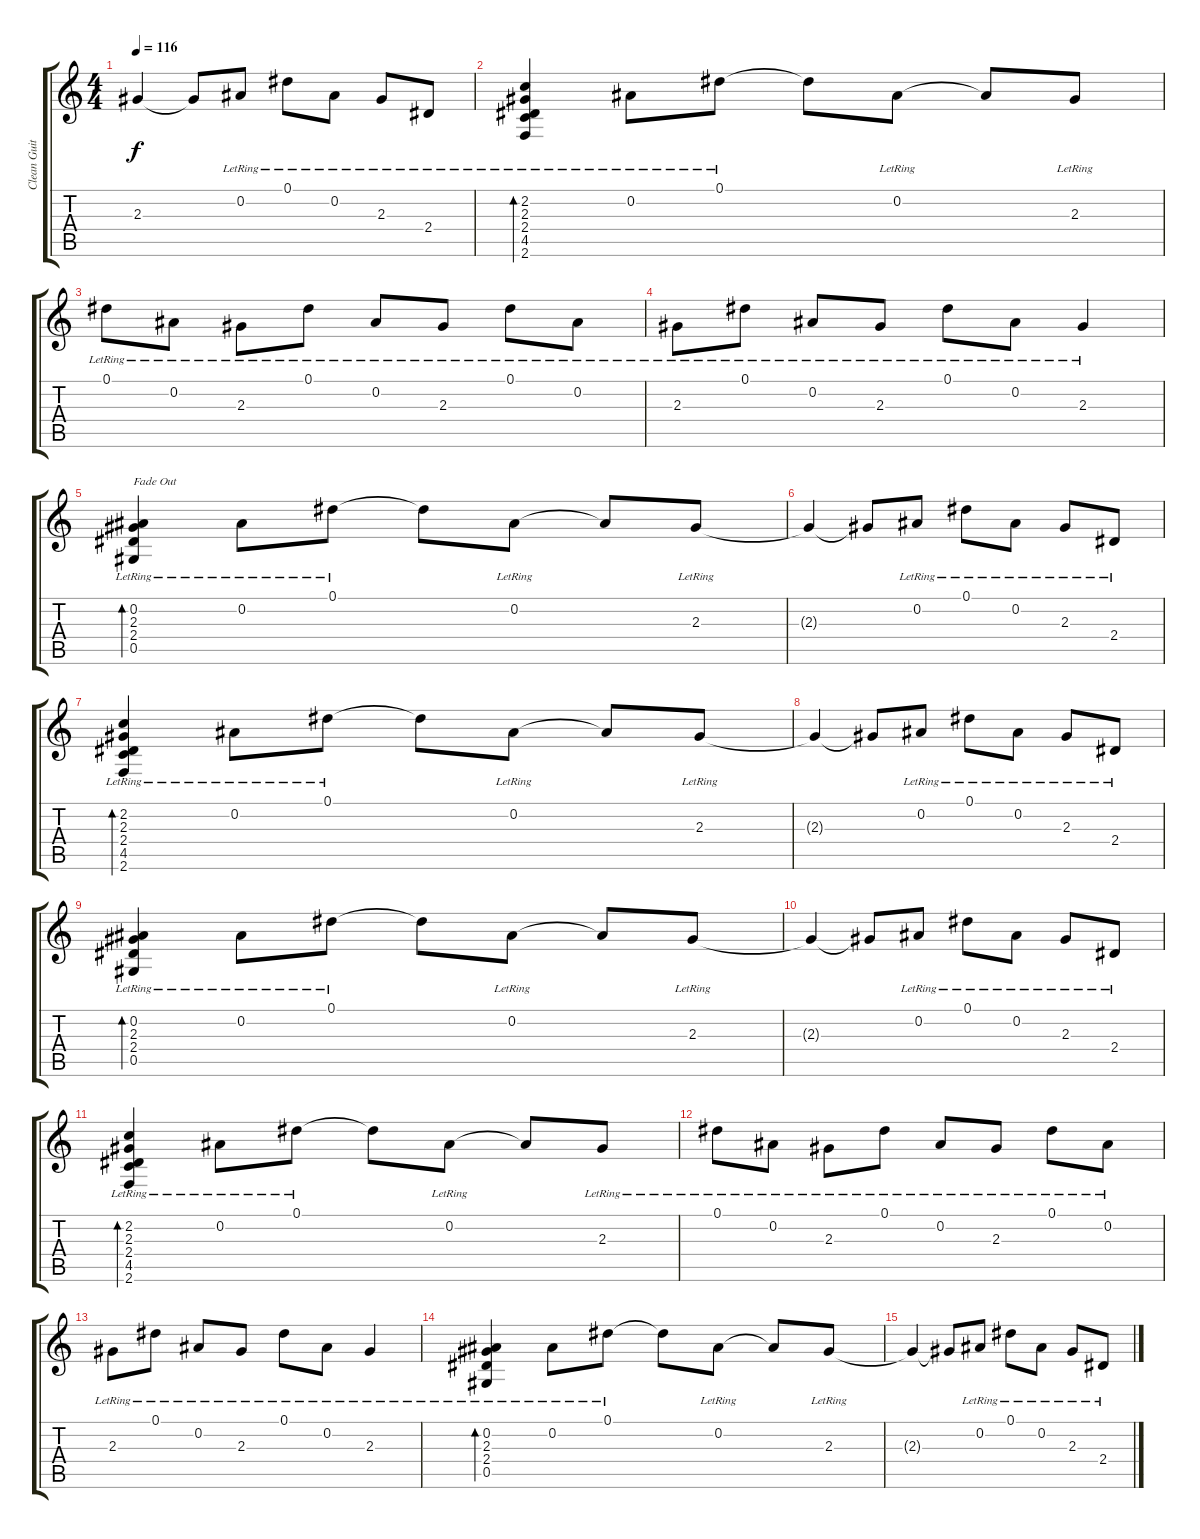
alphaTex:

\track ("Clean Guitar" "Clean Guit") {instrument electricguitarclean}
\staff {score tabs}
\tuning (Eb4 Bb3 Gb3 Db3 Ab2 Eb2) {hide}
\ts (4 4)
\tempo 116
\clef g2
\ks c
2.3{t}.4{dy f} 2.3{t}.8 0.2{lr}.8 0.1{lr}.8 0.2{lr}.8 2.3{lr}.8 2.4{lr}.8 |
(2.2{lr} 2.3{lr} 2.4{lr} 4.5{lr} 2.6{lr}).4{bd 120} 0.2{lr}.8 0.1{lr}.8 0.1{t}.8 0.2{lr}.8 0.2{t}.8 2.3{lr}.8 |
0.1{lr}.8 0.2{lr}.8 2.3{lr}.8 0.1{lr}.8 0.2{lr}.8 2.3{lr}.8 0.1{lr}.8 0.2{lr}.8 |
2.3{lr}.8 0.1{lr}.8 0.2{lr}.8 2.3{lr}.8 0.1{lr}.8 0.2{lr}.8 2.3{lr}.4 |
(0.2{lr} 2.3{lr} 2.4{lr} 0.5{lr}).4{bd 120 txt "Fade Out"} 0.2{lr}.8 0.1{lr}.8 0.1{t}.8 0.2{lr}.8 0.2{t}.8 2.3{lr}.8 |
2.3{t}.4 2.3{t}.8 0.2{lr}.8 0.1{lr}.8 0.2{lr}.8 2.3{lr}.8 2.4{lr}.8 |
(2.2{lr} 2.3{lr} 2.4{lr} 4.5{lr} 2.6{lr}).4{bd 120} 0.2{lr}.8 0.1{lr}.8 0.1{t}.8 0.2{lr}.8 0.2{t}.8 2.3{lr}.8 |
2.3{t}.4 2.3{t}.8 0.2{lr}.8 0.1{lr}.8 0.2{lr}.8 2.3{lr}.8 2.4{lr}.8 |
(0.2{lr} 2.3{lr} 2.4{lr} 0.5{lr}).4{bd 120} 0.2{lr}.8 0.1{lr}.8 0.1{t}.8 0.2{lr}.8 0.2{t}.8 2.3{lr}.8 |
2.3{t}.4 2.3{t}.8 0.2{lr}.8 0.1{lr}.8 0.2{lr}.8 2.3{lr}.8 2.4{lr}.8 |
(2.2{lr} 2.3{lr} 2.4{lr} 4.5{lr} 2.6{lr}).4{bd 120 volume 7} 0.2{lr}.8 0.1{lr}.8 0.1{t}.8 0.2{lr}.8 0.2{t}.8 2.3{lr}.8 |
0.1{lr}.8 0.2{lr}.8 2.3{lr}.8 0.1{lr}.8 0.2{lr}.8 2.3{lr}.8 0.1{lr}.8 0.2{lr}.8 |
2.3{lr}.8{volume 1} 0.1{lr}.8 0.2{lr}.8 2.3{lr}.8 0.1{lr}.8 0.2{lr}.8 2.3{lr}.4 |
(0.2{lr} 2.3{lr} 2.4{lr} 0.5{lr}).4{bd 120} 0.2{lr}.8 0.1{lr}.8 0.1{t}.8 0.2{lr}.8 0.2{t}.8 2.3{lr}.8 |
2.3{t}.4 2.3{t}.8 0.2{lr}.8 0.1{lr}.8 0.2{lr}.8 2.3{lr}.8 2.4{lr}.8
